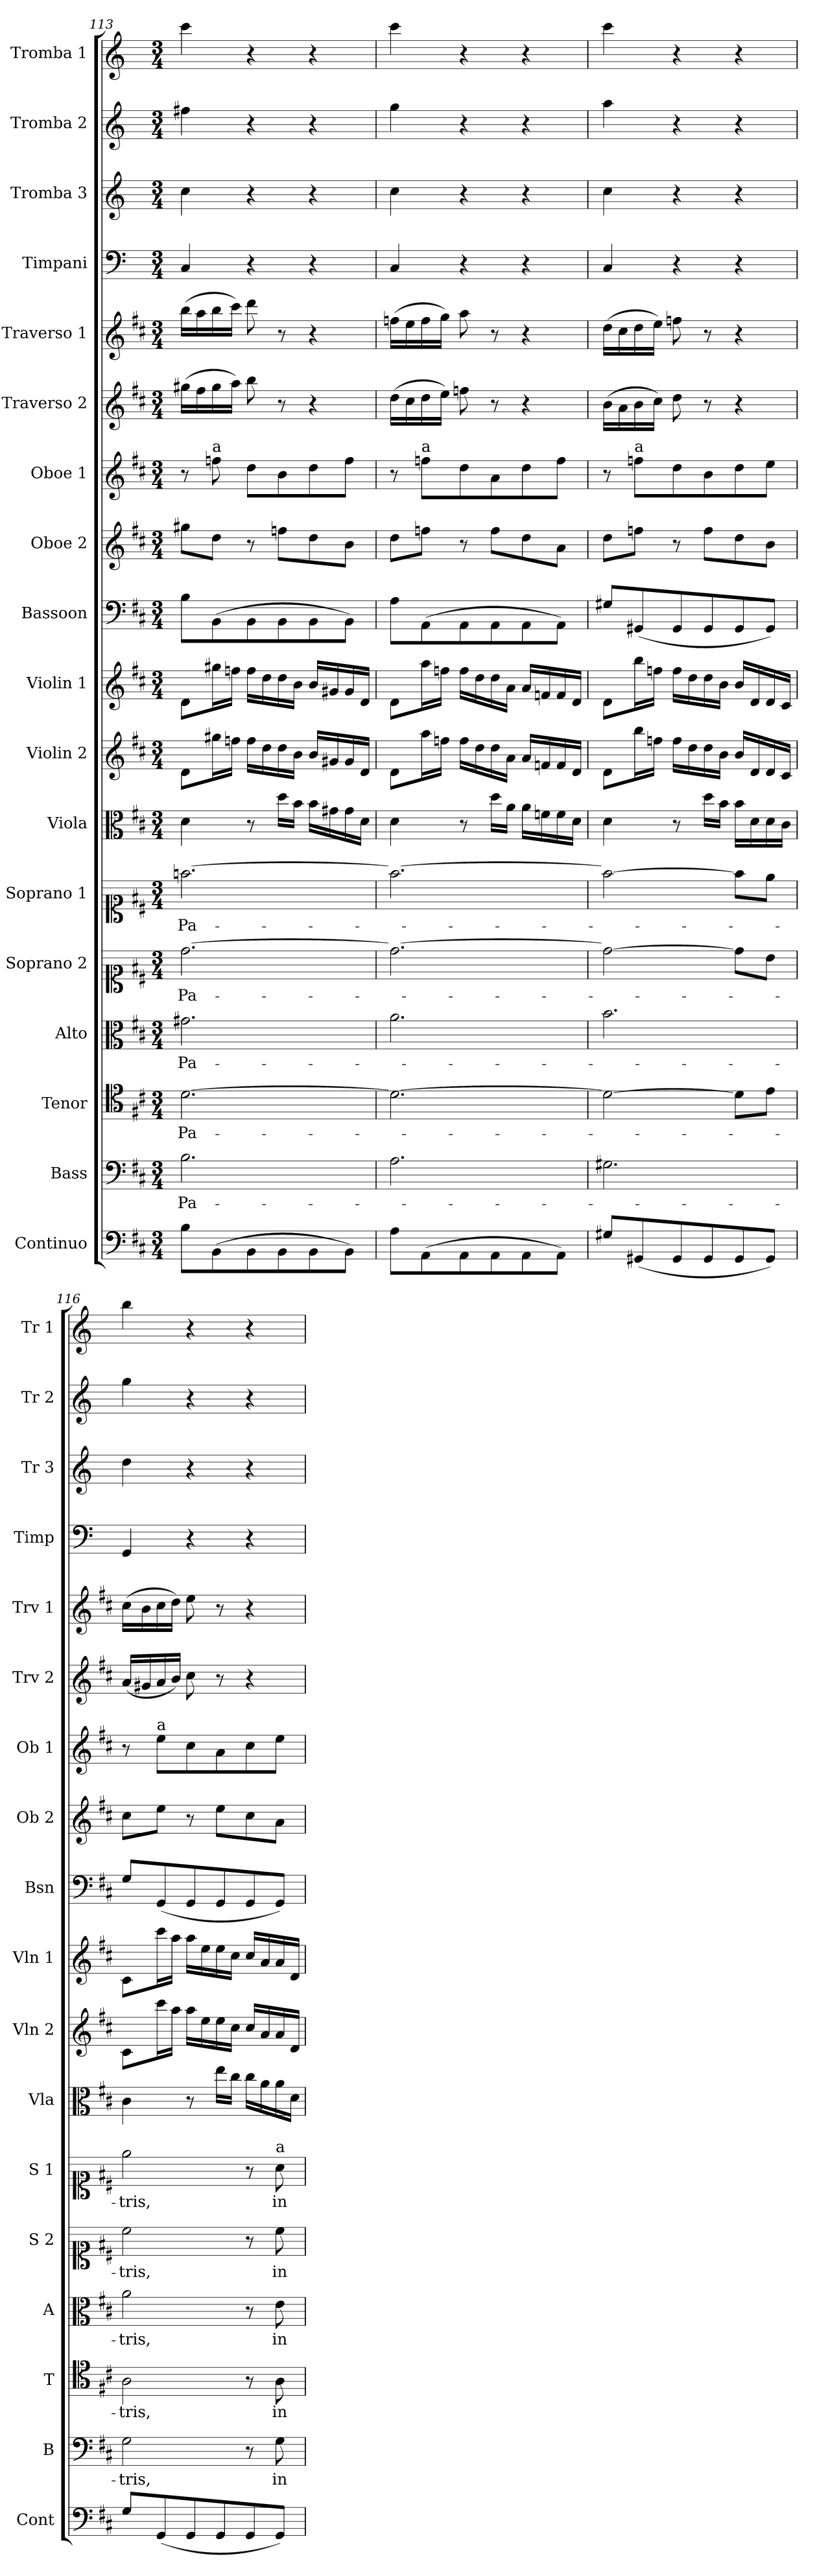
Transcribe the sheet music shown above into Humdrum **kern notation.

**kern	**kern	**text	**kern	**text	**kern	**text	**kern	**text	**kern	**text	**kern	**kern	**kern	**kern	**kern	**kern	**kern	**kern	**kern	**kern	**kern	**kern
*part18	*part17	*part17	*part16	*part16	*part15	*part15	*part14	*part14	*part13	*part13	*part12	*part11	*part10	*part9	*part8	*part7	*part6	*part5	*part4	*part3	*part2	*part1
*staff18	*staff17	*staff17	*staff16	*staff16	*staff15	*staff15	*staff14	*staff14	*staff13	*staff13	*staff12	*staff11	*staff10	*staff9	*staff8	*staff7	*staff6	*staff5	*staff4	*staff3	*staff2	*staff1
*I"Continuo	*I"Bass	*	*I"Tenor	*	*I"Alto	*	*I"Soprano 2	*	*I"Soprano 1	*	*I"Viola	*I"Violin 2	*I"Violin 1	*I"Bassoon	*I"Oboe 2	*I"Oboe 1	*I"Traverso 2	*I"Traverso 1	*I"Timpani	*I"Tromba 3	*I"Tromba 2	*I"Tromba 1
*I'Cont	*I'B	*	*I'T	*	*I'A	*	*I'S 2	*	*I'S 1	*	*I'Vla	*I'Vln 2	*I'Vln 1	*I'Bsn	*I'Ob 2	*I'Ob 1	*I'Trv 2	*I'Trv 1	*I'Timp	*I'Tr 3	*I'Tr 2	*I'Tr 1
*clefF4	*clefF4	*	*clefC4	*	*clefC3	*	*clefC1	*	*clefC1	*	*clefC3	*clefG2	*clefG2	*clefF4	*clefG2	*clefG2	*clefG2	*clefG2	*clefF4	*clefG2	*clefG2	*clefG2
*	*	*	*	*	*	*	*	*	*	*	*	*	*	*	*	*	*	*	*ITrd-1c-2	*ITrd-1c-2	*ITrd-1c-2	*ITrd-1c-2
*k[f#c#]	*k[f#c#]	*	*k[f#c#]	*	*k[f#c#]	*	*k[f#c#]	*	*k[f#c#]	*	*k[f#c#]	*k[f#c#]	*k[f#c#]	*k[f#c#]	*k[f#c#]	*k[f#c#]	*k[f#c#]	*k[f#c#]	*k[f#c#]	*k[f#c#]	*k[f#c#]	*k[f#c#]
*M3/4	*M3/4	*	*M3/4	*	*M3/4	*	*M3/4	*	*M3/4	*	*M3/4	*M3/4	*M3/4	*M3/4	*M3/4	*M3/4	*M3/4	*M3/4	*M3/4	*M3/4	*M3/4	*M3/4
=113	=113	=113	=113	=113	=113	=113	=113	=113	=113	=113	=113	=113	=113	=113	=113	=113	=113	=113	=113	=113	=113	=113
!	!	!LO:LY:b	!	!LO:LY:b	!	!LO:LY:b	!	!LO:LY:b	!	!LO:LY:b	!	!	!	!	!	!	!	!	!	!	!	!
8B\L	2.B\	Pa-	[2.d\	Pa-	2.g#X\	Pa-	[2.dd\	Pa-	[2.ffn\	Pa-	4d\	8d\L	8d\L	8B\L	8gg#X\L	8r	(16gg#X\LL	(16bb\LL	4D/	4dd\	4gg#X\	4ddd\
.	.	.	.	.	.	.	.	.	.	.	.	.	.	.	.	.	16ff#\	16aa\	.	.	.	.
!	!	!	!	!	!	!	!	!	!	!	!	!	!	!	!	!LO:TX:a:t=a	!	!	!	!	!	!
(8BB\	.	.	.	.	.	.	.	.	.	.	.	16gg#X\L	16gg#X\L	(8BB\	8dd\J	8ffn\	16gg#\	16bb\	.	.	.	.
.	.	.	.	.	.	.	.	.	.	.	.	16ffn\JJ	16ffn\JJ	.	.	.	16aa\JJ)	16ccc#\JJ)	.	.	.	.
8BB\	.	.	.	.	.	.	.	.	.	.	8r	16ff\LL	16ff\LL	8BB\	8r	8dd\L	8bb\	8ddd\	4r	4r	4r	4r
.	.	.	.	.	.	.	.	.	.	.	.	16dd\	16dd\	.	.	.	.	.	.	.	.	.
8BB\	.	.	.	.	.	.	.	.	.	.	16dd\LL	16dd\	16dd\	8BB\	8ffn\L	8b\	8r	8r	.	.	.	.
.	.	.	.	.	.	.	.	.	.	.	16b\JJ	16b\JJ	16b\JJ	.	.	.	.	.	.	.	.	.
8BB\	.	.	.	.	.	.	.	.	.	.	16b\LL	16b/LL	16b/LL	8BB\	8dd\	8dd\	4r	4r	4r	4r	4r	4r
.	.	.	.	.	.	.	.	.	.	.	16g#X\	16g#X/	16g#X/	.	.	.	.	.	.	.	.	.
8BB\J)	.	.	.	.	.	.	.	.	.	.	16g#\	16g#/	16g#/	8BB\J)	8b\J	8ff\J	.	.	.	.	.	.
.	.	.	.	.	.	.	.	.	.	.	16d\JJ	16d/JJ	16d/JJ	.	.	.	.	.	.	.	.	.
=114	=114	=114	=114	=114	=114	=114	=114	=114	=114	=114	=114	=114	=114	=114	=114	=114	=114	=114	=114	=114	=114	=114
8A\L	2.A\	.	2.d\_	.	2.a\	.	2.dd\_	.	2.ff\_	.	4d\	8d\L	8d\L	8A\L	8dd\L	8r	(16dd\LL	(16ffn\LL	4D/	4dd\	4aa\	4ddd\
.	.	.	.	.	.	.	.	.	.	.	.	.	.	.	.	.	16cc#\	16ee\	.	.	.	.
!	!	!	!	!	!	!	!	!	!	!	!	!	!	!	!	!LO:TX:a:t=a	!	!	!	!	!	!
(8AA\	.	.	.	.	.	.	.	.	.	.	.	16aa\L	16aa\L	(8AA\	8ffn\J	8ffn\L	16dd\	16ff\	.	.	.	.
.	.	.	.	.	.	.	.	.	.	.	.	16ffn\JJ	16ffn\JJ	.	.	.	16ee\JJ)	16gg\JJ)	.	.	.	.
8AA\	.	.	.	.	.	.	.	.	.	.	8r	16ff\LL	16ff\LL	8AA\	8r	8dd\	8ffn\	8aa\	4r	4r	4r	4r
.	.	.	.	.	.	.	.	.	.	.	.	16dd\	16dd\	.	.	.	.	.	.	.	.	.
8AA\	.	.	.	.	.	.	.	.	.	.	16dd\LL	16dd\	16dd\	8AA\	8ff\L	8a\	8r	8r	.	.	.	.
.	.	.	.	.	.	.	.	.	.	.	16a\JJ	16a\JJ	16a\JJ	.	.	.	.	.	.	.	.	.
8AA\	.	.	.	.	.	.	.	.	.	.	16a\LL	16a/LL	16a/LL	8AA\	8dd\	8dd\	4r	4r	4r	4r	4r	4r
.	.	.	.	.	.	.	.	.	.	.	16fn\	16fn/	16fn/	.	.	.	.	.	.	.	.	.
8AA\J)	.	.	.	.	.	.	.	.	.	.	16f\	16f/	16f/	8AA\J)	8a\J	8ff\J	.	.	.	.	.	.
.	.	.	.	.	.	.	.	.	.	.	16d\JJ	16d/JJ	16d/JJ	.	.	.	.	.	.	.	.	.
=115	=115	=115	=115	=115	=115	=115	=115	=115	=115	=115	=115	=115	=115	=115	=115	=115	=115	=115	=115	=115	=115	=115
8G#X/L	2.G#X\	.	2d\_	.	2.b\	.	2dd\_	.	2ff\_	.	4d\	8d\L	8d\L	8G#X/L	8dd\L	8r	(16b\LL	(16dd\LL	4D/	4dd\	4bb\	4ddd\
.	.	.	.	.	.	.	.	.	.	.	.	.	.	.	.	.	16a\	16cc#\	.	.	.	.
!	!	!	!	!	!	!	!	!	!	!	!	!	!	!	!	!LO:TX:a:t=a	!	!	!	!	!	!
(8GG#X/	.	.	.	.	.	.	.	.	.	.	.	16bb\L	16bb\L	(8GG#X/	8ffn\J	8ffn\L	16b\	16dd\	.	.	.	.
.	.	.	.	.	.	.	.	.	.	.	.	16ffn\JJ	16ffn\JJ	.	.	.	16cc#\JJ)	16ee\JJ)	.	.	.	.
8GG#/	.	.	.	.	.	.	.	.	.	.	8r	16ff\LL	16ff\LL	8GG#/	8r	8dd\	8dd\	8ffn\	4r	4r	4r	4r
.	.	.	.	.	.	.	.	.	.	.	.	16dd\	16dd\	.	.	.	.	.	.	.	.	.
8GG#/	.	.	.	.	.	.	.	.	.	.	16dd\LL	16dd\	16dd\	8GG#/	8ff\L	8b\	8r	8r	.	.	.	.
.	.	.	.	.	.	.	.	.	.	.	16b\JJ	16b\JJ	16b\JJ	.	.	.	.	.	.	.	.	.
8GG#/	.	.	8d\L]	.	.	.	8dd\L]	.	8ff\L]	.	16b\LL	16b/LL	16b/LL	8GG#/	8dd\	8dd\	4r	4r	4r	4r	4r	4r
.	.	.	.	.	.	.	.	.	.	.	16d\	16d/	16d/	.	.	.	.	.	.	.	.	.
8GG#/J)	.	.	8e\J	.	.	.	8b\J	.	8ee\J	.	16d\	16d/	16d/	8GG#/J)	8b\J	8ee\J	.	.	.	.	.	.
.	.	.	.	.	.	.	.	.	.	.	16c#\JJ	16c#/JJ	16c#/JJ	.	.	.	.	.	.	.	.	.
!!LO:PB:g=z
=116	=116	=116	=116	=116	=116	=116	=116	=116	=116	=116	=116	=116	=116	=116	=116	=116	=116	=116	=116	=116	=116	=116
!	!	!LO:LY:b	!	!LO:LY:b	!	!LO:LY:b	!	!LO:LY:b	!	!LO:LY:b	!	!	!	!	!	!	!	!	!	!	!	!
8G/L	2G\	-tris,	2A\	-tris,	2a\	-tris,	2cc#\	-tris,	2ee\	-tris,	4c#\	8c#\L	8c#\L	8G/L	8cc#\L	8r	(16a/LL	(16cc#\LL	4AA/	4ee\	4aa\	4ccc#\
.	.	.	.	.	.	.	.	.	.	.	.	.	.	.	.	.	16g#X/	16b\	.	.	.	.
!	!	!	!	!	!	!	!	!	!	!	!	!	!	!	!	!LO:TX:a:t=a	!	!	!	!	!	!
(8GG/	.	.	.	.	.	.	.	.	.	.	.	16ccc#\L	16ccc#\L	(8GG/	8ee\J	8ee\L	16a/	16cc#\	.	.	.	.
.	.	.	.	.	.	.	.	.	.	.	.	16aa\JJ	16aa\JJ	.	.	.	16b/JJ)	16dd\JJ)	.	.	.	.
8GG/	.	.	.	.	.	.	.	.	.	.	8r	16aa\LL	16aa\LL	8GG/	8r	8cc#\	8cc#\	8ee\	4r	4r	4r	4r
.	.	.	.	.	.	.	.	.	.	.	.	16ee\	16ee\	.	.	.	.	.	.	.	.	.
8GG/	.	.	.	.	.	.	.	.	.	.	16ee\LL	16ee\	16ee\	8GG/	8ee\L	8a\	8r	8r	.	.	.	.
.	.	.	.	.	.	.	.	.	.	.	16cc#\JJ	16cc#\JJ	16cc#\JJ	.	.	.	.	.	.	.	.	.
8GG/	8r	.	8r	.	8r	.	8r	.	8r	.	16cc#\LL	16cc#/LL	16cc#/LL	8GG/	8cc#\	8cc#\	4r	4r	4r	4r	4r	4r
.	.	.	.	.	.	.	.	.	.	.	16a\	16a/	16a/	.	.	.	.	.	.	.	.	.
!	!	!	!	!	!	!	!	!	!LO:TX:a:t=a	!	!	!	!	!	!	!	!	!	!	!	!	!
!	!	!LO:LY:b	!	!LO:LY:b	!	!LO:LY:b	!	!LO:LY:b	!	!LO:LY:b	!	!	!	!	!	!	!	!	!	!	!	!
8GG/J)	8G\	in	8A\	in	8e\	in	8cc#\	in	8a\	in	16a\	16a/	16a/	8GG/J)	8a\J	8ee\J	.	.	.	.	.	.
.	.	.	.	.	.	.	.	.	.	.	16d\JJ	16d/JJ	16d/JJ	.	.	.	.	.	.	.	.	.
=	=	=	=	=	=	=	=	=	=	=	=	=	=	=	=	=	=	=	=	=	=	=
*-	*-	*-	*-	*-	*-	*-	*-	*-	*-	*-	*-	*-	*-	*-	*-	*-	*-	*-	*-	*-	*-	*-
